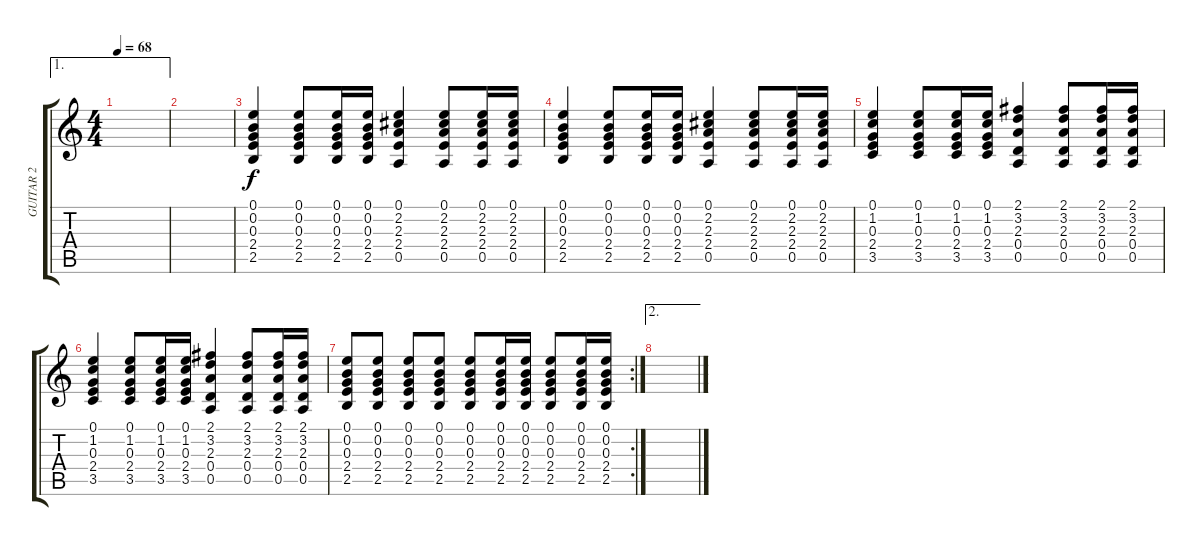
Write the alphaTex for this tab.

\track ("GUITAR 2" "GUITAR 2") {instrument acousticguitarsteel}
\staff {score tabs}
\tuning (E4 B3 G3 D3 A2 E2) {hide}
\ae 1
\ts (4 4)
\tempo 68
\clef g2
\ks c
|
|
(0.1 0.2 0.3 2.4 2.5).4 (0.1 0.2 0.3 2.4 2.5).8 (0.1 0.2 0.3 2.4 2.5).16 (0.1 0.2 0.3 2.4 2.5).16 (0.1 2.2 2.3 2.4 0.5).4 (0.1 2.2 2.3 2.4 0.5).8 (0.1 2.2 2.3 2.4 0.5).16 (0.1 2.2 2.3 2.4 0.5).16 |
(0.1 0.2 0.3 2.4 2.5).4 (0.1 0.2 0.3 2.4 2.5).8 (0.1 0.2 0.3 2.4 2.5).16 (0.1 0.2 0.3 2.4 2.5).16 (0.1 2.2 2.3 2.4 0.5).4 (0.1 2.2 2.3 2.4 0.5).8 (0.1 2.2 2.3 2.4 0.5).16 (0.1 2.2 2.3 2.4 0.5).16 |
(0.1 1.2 0.3 2.4 3.5).4 (0.1 1.2 0.3 2.4 3.5).8 (0.1 1.2 0.3 2.4 3.5).16 (0.1 1.2 0.3 2.4 3.5).16 (2.1 3.2 2.3 0.4 0.5).4 (2.1 3.2 2.3 0.4 0.5).8 (2.1 3.2 2.3 0.4 0.5).16 (2.1 3.2 2.3 0.4 0.5).16 |
(0.1 1.2 0.3 2.4 3.5).4 (0.1 1.2 0.3 2.4 3.5).8 (0.1 1.2 0.3 2.4 3.5).16 (0.1 1.2 0.3 2.4 3.5).16 (2.1 3.2 2.3 0.4 0.5).4 (2.1 3.2 2.3 0.4 0.5).8 (2.1 3.2 2.3 0.4 0.5).16 (2.1 3.2 2.3 0.4 0.5).16 |
\rc 2
(0.1 0.2 0.3 2.4 2.5).8 (0.1 0.2 0.3 2.4 2.5).8 (0.1 0.2 0.3 2.4 2.5).8 (0.1 0.2 0.3 2.4 2.5).8 (0.1 0.2 0.3 2.4 2.5).8 (0.1 0.2 0.3 2.4 2.5).16 (0.1 0.2 0.3 2.4 2.5).16 (0.1 0.2 0.3 2.4 2.5).8 (0.1 0.2 0.3 2.4 2.5).16 (0.1 0.2 0.3 2.4 2.5).16 |
\ae 2
